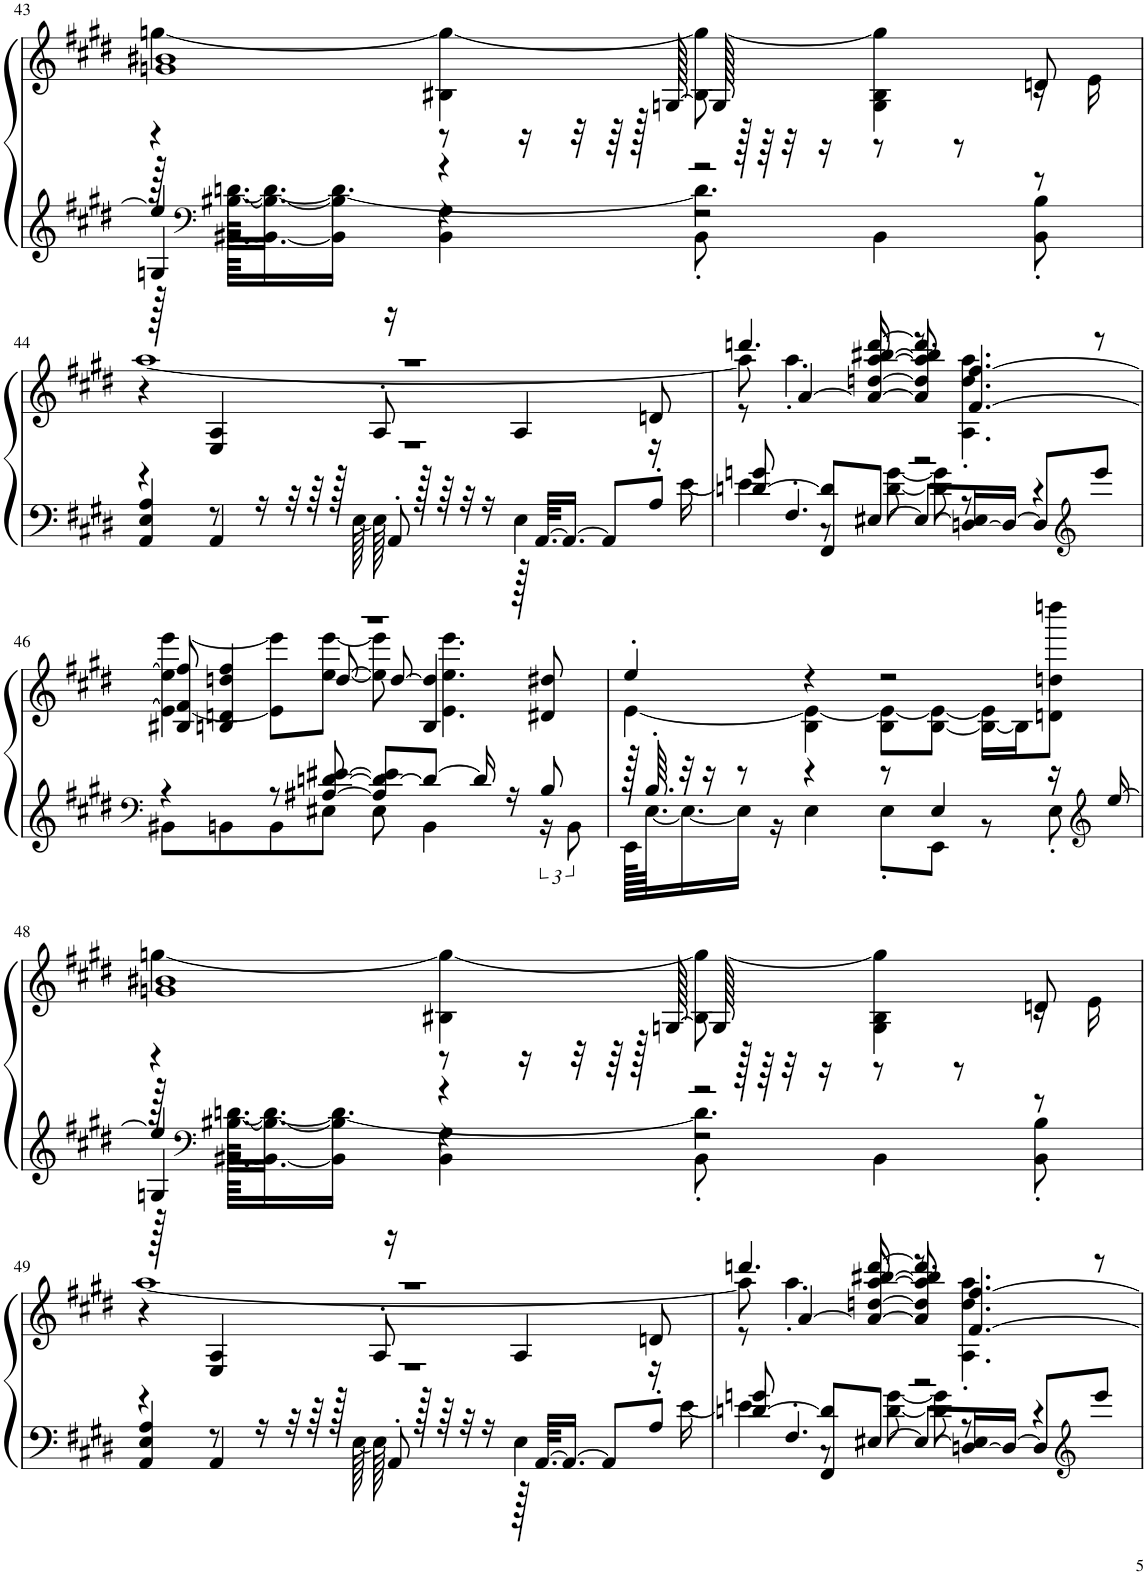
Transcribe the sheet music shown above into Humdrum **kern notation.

**kern	**kern
*part1	*part1
*staff2	*staff1
*I"Piano, ESCAPE_FROM_NEW_YORK.MIDI	*
*I'Pno.	*
!!LO:PB:g=z
*clefG2	*clefG2
*k[f#c#g#d#]	*k[f#c#g#d#]
*M4/4	*M4/4
=43	=43
*^	*^
*	*^	*	*^
*	*	*^	*	*	*
4ee/]	128r	4Gn/	128r	1gn 1b#X	[4ggn\	4r
*clefF4	*	*	*	*	*	*
.	[64.dn\KKLL	.	[64.BB#X\ [64.B#X\KKLL	.	.	.
.	16.d\JJ_	.	16.BB#\_ 16.B#\_	.	.	.
.	4.d\_	.	16BB#\] 16B#\]JJ	.	.	.
.	.	.	16r	.	.	.
4r	.	4r	4BB#\ 4G\	.	4B#X\ 4gg\_	8r
.	.	.	.	.	.	16r
.	.	.	.	.	.	32r
.	.	.	.	.	.	64r
.	.	.	.	.	.	128r
.	.	.	.	.	.	[128Gn/
2r	4.d\]	2r	8BB#'\	.	8B#\ 8gg\_	128G/]
.	.	.	.	.	.	128r
.	.	.	.	.	.	64r
.	.	.	.	.	.	32r
.	.	.	.	.	.	16r
.	.	.	4BB#\	.	4G\ 4B#\ 4gg\]	8r
.	.	.	.	.	.	8r
.	8r	.	8BB#\' 8B#\'	.	16r	8dn/
.	.	.	.	.	16e\	.
*	*	*v	*v	*	*	*
!!LO:LB:g=z	!!	!!
=44	=44	=44	=44	=44	=44
1r	4r	4AA/ 4E/ 4A/	1r	[1aa	4r
.	8r	4AA/	.	.	4E/ 4A/
.	16r	.	.	.	.
.	32r	.	.	.	.
.	64r	.	.	.	.
.	128r	.	.	.	.
.	[128E\	.	.	.	.
.	128E\]	8AA'/	.	.	8A'/
.	128r	.	.	.	.
.	64r	.	.	.	.
.	32r	.	.	.	.
.	16r	.	.	.	.
.	4E\	128r	.	.	4A/
.	.	[64.AA/KKLL	.	.	.
.	.	16.AA/JJ_	.	.	.
.	.	8AA/L]	.	.	.
.	16r	8A'/J	.	.	8dn/
.	[16e\	.	.	.	.
=45	=45	=45	=45	=45	=45
8gn/	4e\]	[4dn/	4.dddn/	8aa\]	8r
4.F#'/	.	.	.	4.aa'\	[4a/
.	8r	8FF#/ 8d/]L	.	.	.
.	[8d\ [8g\	[8E#X/J	[8ddd/	.	8a/_ [8ddn/ [8aa/ [8bb#X/
2r	8d\] 8g\]	8E#/L_	4.ddd/]	8r	8a/] 8dd/] 8aa/] 8bb#/]
.	8r	[16Dn/ 16E#/]L	.	4.A\' 4.dd\' 4.aa\'	[4.f#/ [4.ff#/
.	.	16D/JJ_	.	.	.
.	4r	8D/L]	.	.	.
*clefG2	*	*	*	*	*
.	.	8eee/J	8r	.	.
*v	*v	*v	*	*	*
!!LO:LB:g=z	!!	!!
=46	=46	=46	=46
*clefF4	*	*	*
*^	*	*	*
4r	8BB#X\L	1r	[4e\ 4ee\ [4eee\	8B#X/ 8f#/] 8ff#/]
.	8BBn\	.	.	4Bn/ 4dn/ 4ddn/ 4ff#/
8r	8BB\	.	8e\] 8eee\]L	.
[8A#X/ [8dn/ [8e#X/	8E#X\J	.	[8ee\ [8eee\J	[8dd/
8A#/] 8d/_ 8e#/]L	8E#\	.	8ee\] 8eee\]	8dd/_
8d/J_	4BB\	.	4.e\ 4.ee\ 4.eee\	4B/ 4dd/]
16d/]	.	.	.	.
16r	.	.	.	.
8B/	24r	.	.	8d#X/ 8dd#X/
.	12BB\	.	.	.
*	*	*	*v	*v
=47	=47	=47	=47
128r	128EE\KLLLL	4ee'/	[4e\
64.B'/	[64.E\JJ	.	.
32r	16.E\_	.	.
16r	.	.	.
8r	16E\JJ]	.	.
.	16r	.	.
4r	4E\	4r	4B\ 4e\_
8r	8E'\L	2r	8B\ 8e\_L
4E/	8EE\J	.	[8B\ 8e\_J
.	8r	.	16B\_ 16e\]LL
.	.	.	16B\J]
16r	8E'\	.	8dn\ 8ddn\ 8ddddn\J
*clefG2	*	*	*
[16ee/	.	.	.
!!LO:LB:g=z
=48	=48	=48	=48
*^	*^	*	*^
4ee/]	128r	4Gn/	128r	1gn 1b#X	[4ggn\	4r
*clefF4	*	*	*	*	*	*
.	[64.dn\KKLL	.	[64.BB#X\ [64.B#X\KKLL	.	.	.
.	16.d\JJ_	.	16.BB#\_ 16.B#\_	.	.	.
.	4.d\_	.	16BB#\] 16B#\]JJ	.	.	.
.	.	.	16r	.	.	.
4r	.	4r	4BB#\ 4G\	.	4B#X\ 4gg\_	8r
.	.	.	.	.	.	16r
.	.	.	.	.	.	32r
.	.	.	.	.	.	64r
.	.	.	.	.	.	128r
.	.	.	.	.	.	[128Gn/
2r	4.d\]	2r	8BB#'\	.	8B#\ 8gg\_	128G/]
.	.	.	.	.	.	128r
.	.	.	.	.	.	64r
.	.	.	.	.	.	32r
.	.	.	.	.	.	16r
.	.	.	4BB#\	.	4G\ 4B#\ 4gg\]	8r
.	.	.	.	.	.	8r
.	8r	.	8BB#\' 8B#\'	.	16r	8dn/
.	.	.	.	.	16e\	.
*	*	*v	*v	*	*	*
!!LO:LB:g=z	!!	!!
=49	=49	=49	=49	=49	=49
1r	4r	4AA/ 4E/ 4A/	1r	[1aa	4r
.	8r	4AA/	.	.	4E/ 4A/
.	16r	.	.	.	.
.	32r	.	.	.	.
.	64r	.	.	.	.
.	128r	.	.	.	.
.	[128E\	.	.	.	.
.	128E\]	8AA'/	.	.	8A'/
.	128r	.	.	.	.
.	64r	.	.	.	.
.	32r	.	.	.	.
.	16r	.	.	.	.
.	4E\	128r	.	.	4A/
.	.	[64.AA/KKLL	.	.	.
.	.	16.AA/JJ_	.	.	.
.	.	8AA/L]	.	.	.
.	16r	8A'/J	.	.	8dn/
.	[16e\	.	.	.	.
=50	=50	=50	=50	=50	=50
8gn/	4e\]	[4dn/	4.dddn/	8aa\]	8r
4.F#'/	.	.	.	4.aa'\	[4a/
.	8r	8FF#/ 8d/]L	.	.	.
.	[8d\ [8g\	[8E#X/J	[8ddd/	.	8a/_ [8ddn/ [8aa/ [8bb#X/
2r	8d\] 8g\]	8E#/L_	4.ddd/]	8r	8a/] 8dd/] 8aa/] 8bb#/]
.	8r	[16Dn/ 16E#/]L	.	4.A\' 4.dd\' 4.aa\'	[4.f#/ [4.ff#/
.	.	16D/JJ_	.	.	.
.	4r	8D/L]	.	.	.
*clefG2	*	*	*	*	*
.	.	8eee/J	8r	.	.
*v	*v	*v	*	*	*
*	*v	*v	*v
=	=
*-	*-
